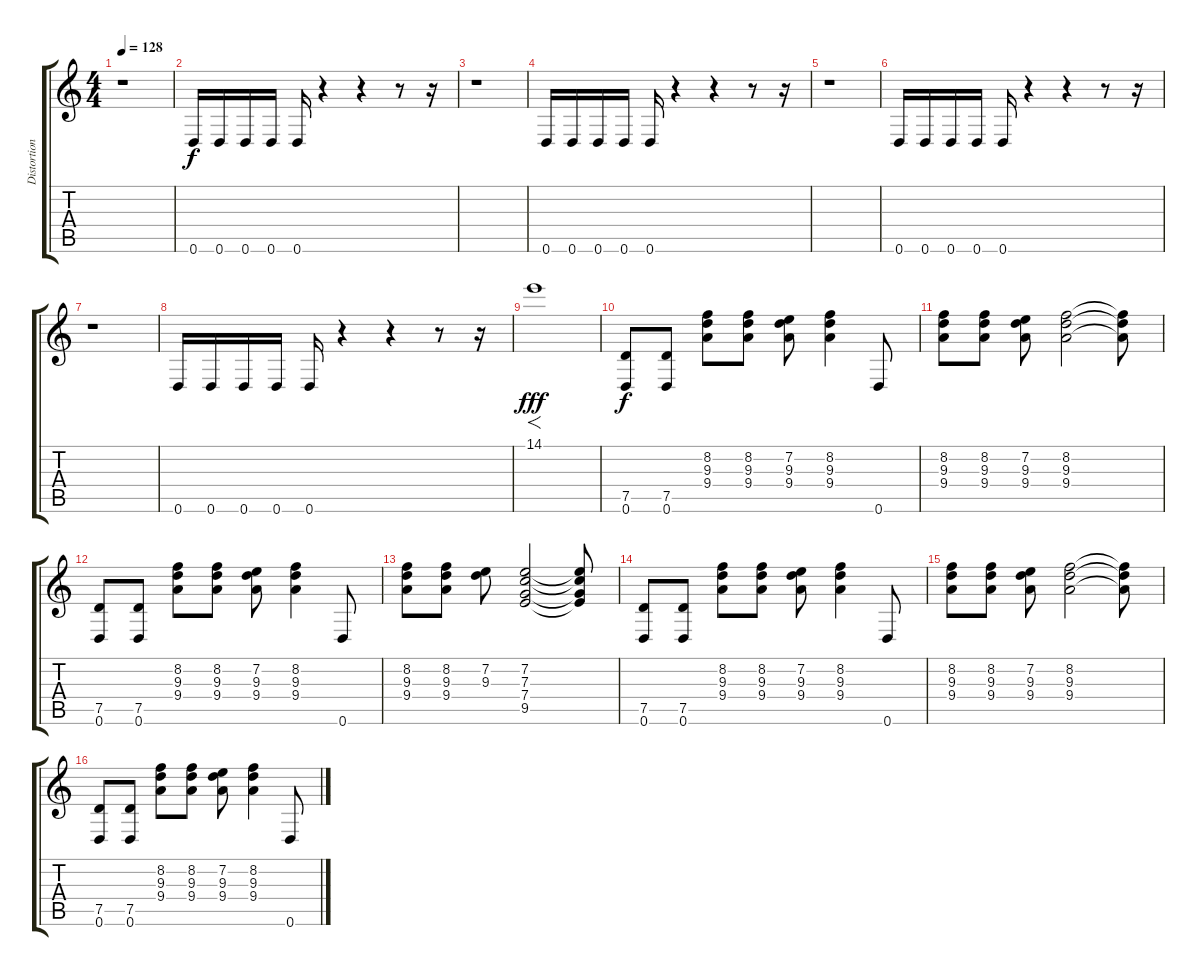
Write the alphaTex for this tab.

\track ("Distortion Guitar 2" "Distortion") {instrument distortionguitar}
\staff {score tabs}
\tuning (D4 A3 F3 C3 G2 D2) {hide}
\ts (4 4)
\tempo 128
\clef g2
\ks c
r.1{dy f instrument distortionguitar} |
0.6.16 0.6.16 0.6.16 0.6.16 0.6.16 r.4 r.4 r.8 r.16 |
r.1 |
0.6.16 0.6.16 0.6.16 0.6.16 0.6.16 r.4 r.4 r.8 r.16 |
r.1 |
0.6.16 0.6.16 0.6.16 0.6.16 0.6.16 r.4 r.4 r.8 r.16 |
r.1 |
0.6.16 0.6.16 0.6.16 0.6.16 0.6.16 r.4 r.4 r.8 r.16 |
14.1.1{f dy fff} |
(7.5 0.6).8{dy f} (7.5 0.6).8 (8.2 9.3 9.4).8 (8.2 9.3 9.4).8 (7.2 9.3 9.4).8 (8.2 9.3 9.4).4 0.6.8 |
(8.2 9.3 9.4).8 (8.2 9.3 9.4).8 (7.2 9.3 9.4).8 (8.2 9.3 9.4).2 (8.2{t} 9.3{t} 9.4{t}).8 |
(7.5 0.6).8 (7.5 0.6).8 (8.2 9.3 9.4).8 (8.2 9.3 9.4).8 (7.2 9.3 9.4).8 (8.2 9.3 9.4).4 0.6.8 |
(8.2 9.3 9.4).8 (8.2 9.3 9.4).8 (7.2 9.3).8 (7.2 7.3 7.4 9.5).2 (7.2{t} 7.3{t} 7.4{t} 9.5{t}).8 |
(7.5 0.6).8 (7.5 0.6).8 (8.2 9.3 9.4).8 (8.2 9.3 9.4).8 (7.2 9.3 9.4).8 (8.2 9.3 9.4).4 0.6.8 |
(8.2 9.3 9.4).8 (8.2 9.3 9.4).8 (7.2 9.3 9.4).8 (8.2 9.3 9.4).2 (8.2{t} 9.3{t} 9.4{t}).8 |
(7.5 0.6).8 (7.5 0.6).8 (8.2 9.3 9.4).8 (8.2 9.3 9.4).8 (7.2 9.3 9.4).8 (8.2 9.3 9.4).4 0.6.8
